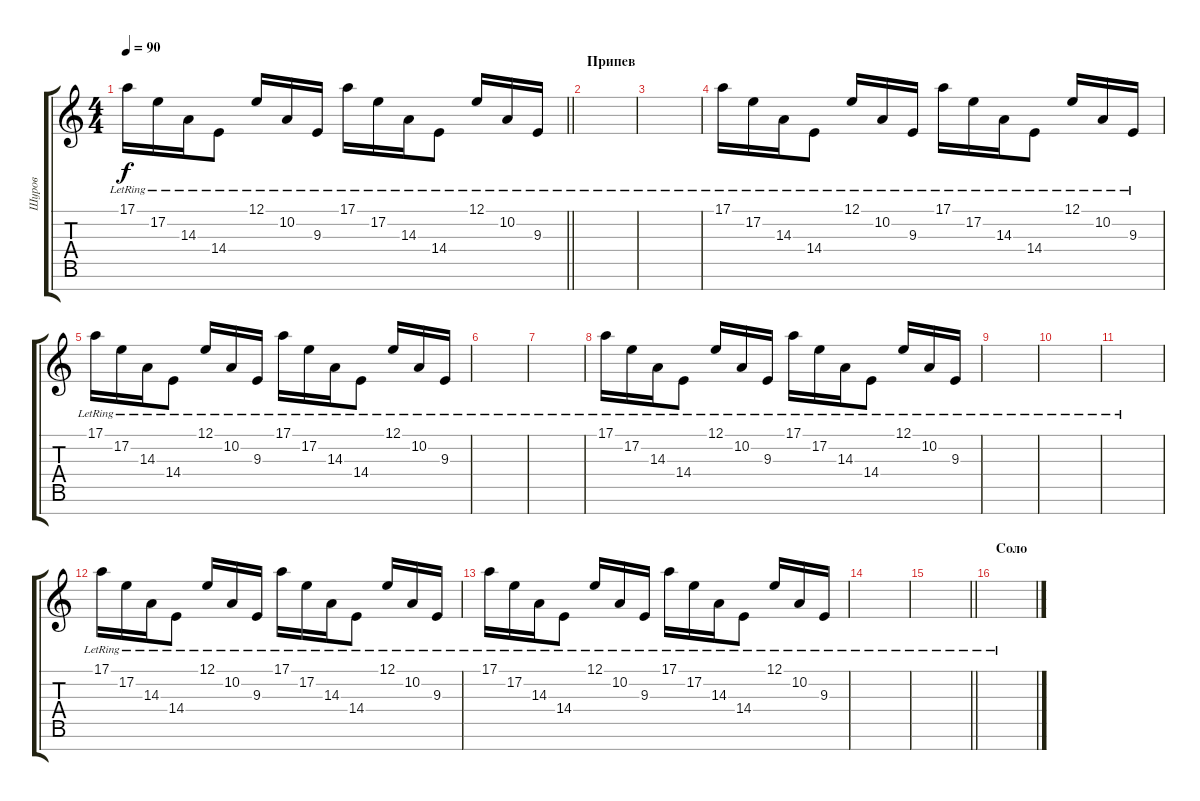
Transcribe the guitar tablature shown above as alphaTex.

\track ("Шуров" "Шуров") {instrument brightacousticpiano}
\staff {score tabs}
\tuning (E4 B3 G3 D3 A2 E2 B1) {hide}
\ts (4 4)
\tempo 90
\clef g2
\barLineRight lightlight
\ks c
17.1{lr}.16{dy f} 17.2{lr}.16 14.3{lr}.16 14.4{lr}.8 12.1{lr}.16 10.2{lr}.16 9.3{lr}.16 17.1{lr}.16 17.2{lr}.16 14.3{lr}.16 14.4{lr}.8 12.1{lr}.16 10.2{lr}.16 9.3{lr}.16 |
\section ("" "Припев")
|
|
17.1{lr}.16 17.2{lr}.16 14.3{lr}.16 14.4{lr}.8 12.1{lr}.16 10.2{lr}.16 9.3{lr}.16 17.1{lr}.16 17.2{lr}.16 14.3{lr}.16 14.4{lr}.8 12.1{lr}.16 10.2{lr}.16 9.3{lr}.16 |
17.1{lr}.16 17.2{lr}.16 14.3{lr}.16 14.4{lr}.8 12.1{lr}.16 10.2{lr}.16 9.3{lr}.16 17.1{lr}.16 17.2{lr}.16 14.3{lr}.16 14.4{lr}.8 12.1{lr}.16 10.2{lr}.16 9.3{lr}.16 |
|
|
17.1{lr}.16 17.2{lr}.16 14.3{lr}.16 14.4{lr}.8 12.1{lr}.16 10.2{lr}.16 9.3{lr}.16 17.1{lr}.16 17.2{lr}.16 14.3{lr}.16 14.4{lr}.8 12.1{lr}.16 10.2{lr}.16 9.3{lr}.16 |
|
|
|
17.1{lr}.16 17.2{lr}.16 14.3{lr}.16 14.4{lr}.8 12.1{lr}.16 10.2{lr}.16 9.3{lr}.16 17.1{lr}.16 17.2{lr}.16 14.3{lr}.16 14.4{lr}.8 12.1{lr}.16 10.2{lr}.16 9.3{lr}.16 |
17.1{lr}.16 17.2{lr}.16 14.3{lr}.16 14.4{lr}.8 12.1{lr}.16 10.2{lr}.16 9.3{lr}.16 17.1{lr}.16 17.2{lr}.16 14.3{lr}.16 14.4{lr}.8 12.1{lr}.16 10.2{lr}.16 9.3{lr}.16 |
|
\barLineRight lightlight
|
\section ("" "Соло")
